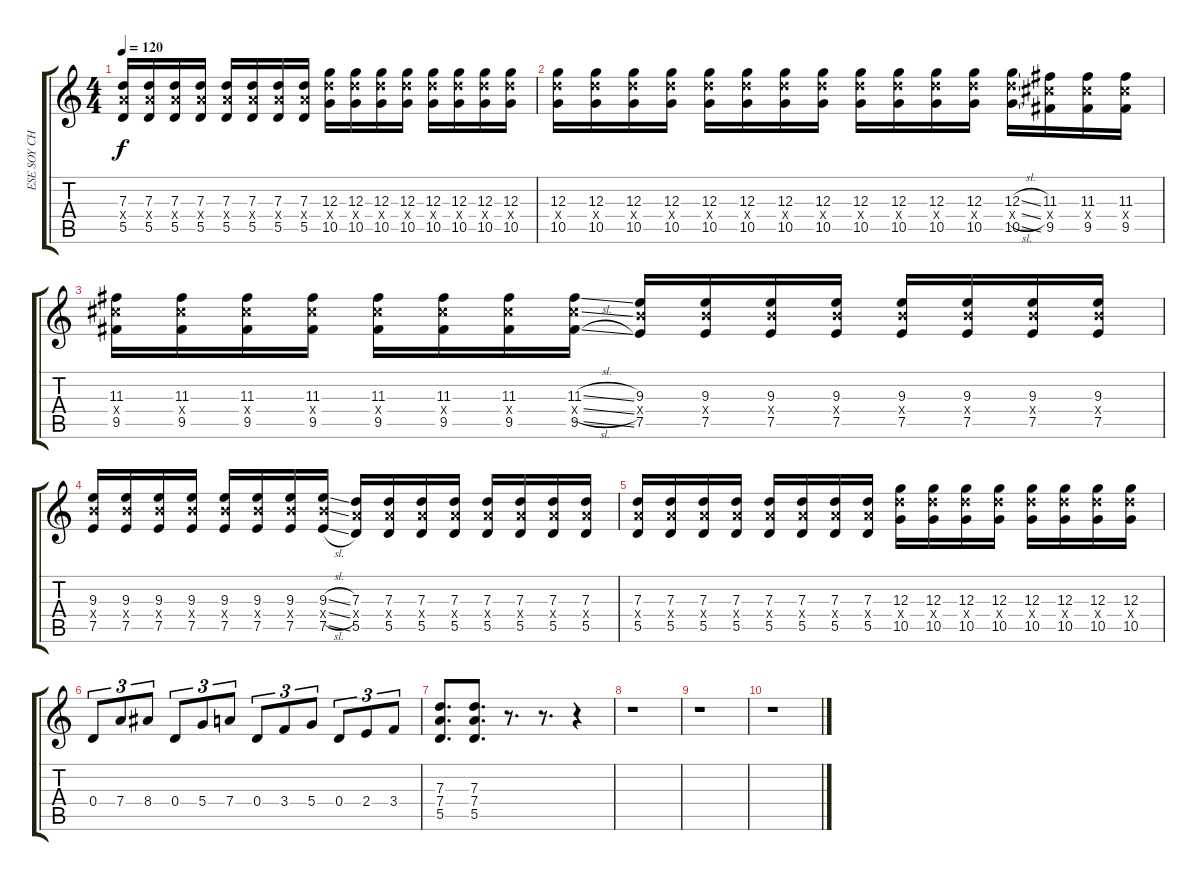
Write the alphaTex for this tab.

\track ("ESE SOY CHOO" "ESE SOY CH") {instrument distortionguitar}
\staff {score tabs}
\tuning (E4 B3 G3 D3 A2 E2) {hide}
\ts (4 4)
\tempo 120
\clef g2
\ks c
(7.3 7.4{x} 5.5).16{dy f} (7.3 7.4{x} 5.5).16 (7.3 7.4{x} 5.5).16 (7.3 7.4{x} 5.5).16 (7.3 7.4{x} 5.5).16 (7.3 7.4{x} 5.5).16 (7.3 7.4{x} 5.5).16 (7.3 7.4{x} 5.5).16 (12.3 12.4{x} 10.5).16 (12.3 12.4{x} 10.5).16 (12.3 12.4{x} 10.5).16 (12.3 12.4{x} 10.5).16 (12.3 12.4{x} 10.5).16 (12.3 12.4{x} 10.5).16 (12.3 12.4{x} 10.5).16 (12.3 12.4{x} 10.5).16 |
(12.3 12.4{x} 10.5).16 (12.3 12.4{x} 10.5).16 (12.3 12.4{x} 10.5).16 (12.3 12.4{x} 10.5).16 (12.3 12.4{x} 10.5).16 (12.3 12.4{x} 10.5).16 (12.3 12.4{x} 10.5).16 (12.3 12.4{x} 10.5).16 (12.3 12.4{x} 10.5).16 (12.3 12.4{x} 10.5).16 (12.3 12.4{x} 10.5).16 (12.3 12.4{x} 10.5).16 (12.3{sl} 12.4{sl x} 10.5{sl}).16 (11.3 11.4{x} 9.5).16 (11.3 11.4{x} 9.5).16 (11.3 11.4{x} 9.5).16 |
(11.3 11.4{x} 9.5).16 (11.3 11.4{x} 9.5).16 (11.3 11.4{x} 9.5).16 (11.3 11.4{x} 9.5).16 (11.3 11.4{x} 9.5).16 (11.3 11.4{x} 9.5).16 (11.3 11.4{x} 9.5).16 (11.3{sl} 11.4{sl x} 9.5{sl}).16 (9.3 9.4{x} 7.5).16 (9.3 9.4{x} 7.5).16 (9.3 9.4{x} 7.5).16 (9.3 9.4{x} 7.5).16 (9.3 9.4{x} 7.5).16 (9.3 9.4{x} 7.5).16 (9.3 9.4{x} 7.5).16 (9.3 9.4{x} 7.5).16 |
(9.3 9.4{x} 7.5).16 (9.3 9.4{x} 7.5).16 (9.3 9.4{x} 7.5).16 (9.3 9.4{x} 7.5).16 (9.3 9.4{x} 7.5).16 (9.3 9.4{x} 7.5).16 (9.3 9.4{x} 7.5).16 (9.3{sl} 9.4{sl x} 7.5{sl}).16 (7.3 7.4{x} 5.5).16 (7.3 7.4{x} 5.5).16 (7.3 7.4{x} 5.5).16 (7.3 7.4{x} 5.5).16 (7.3 7.4{x} 5.5).16 (7.3 7.4{x} 5.5).16 (7.3 7.4{x} 5.5).16 (7.3 7.4{x} 5.5).16 |
(7.3 7.4{x} 5.5).16 (7.3 7.4{x} 5.5).16 (7.3 7.4{x} 5.5).16 (7.3 7.4{x} 5.5).16 (7.3 7.4{x} 5.5).16 (7.3 7.4{x} 5.5).16 (7.3 7.4{x} 5.5).16 (7.3 7.4{x} 5.5).16 (12.3 12.4{x} 10.5).16 (12.3 12.4{x} 10.5).16 (12.3 12.4{x} 10.5).16 (12.3 12.4{x} 10.5).16 (12.3 12.4{x} 10.5).16 (12.3 12.4{x} 10.5).16 (12.3 12.4{x} 10.5).16 (12.3 12.4{x} 10.5).16 |
0.4.8{tu (3 2)} 7.4.8{tu (3 2)} 8.4.8{tu (3 2)} 0.4.8{tu (3 2)} 5.4.8{tu (3 2)} 7.4.8{tu (3 2)} 0.4.8{tu (3 2)} 3.4.8{tu (3 2)} 5.4.8{tu (3 2)} 0.4.8{tu (3 2)} 2.4.8{tu (3 2)} 3.4.8{tu (3 2)} |
(7.3 7.4 5.5).8{d} (7.3 7.4 5.5).8{d} r.8{d} r.8{d} r.4 |
r.1 |
r.1 |
r.1
